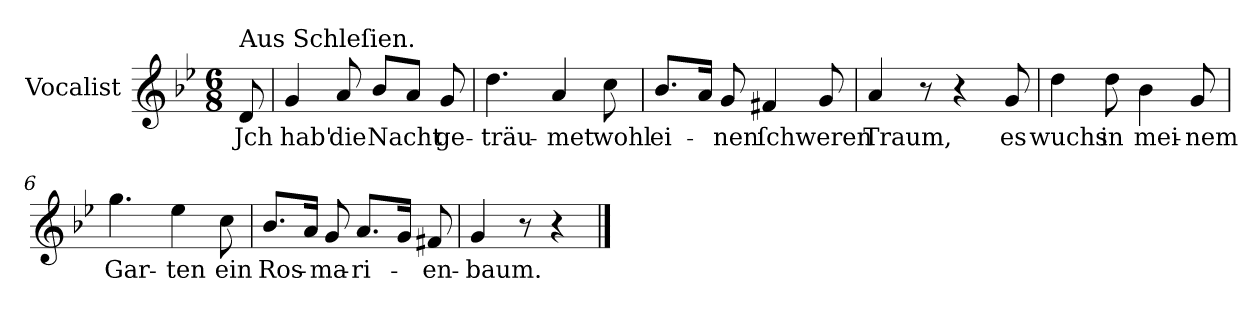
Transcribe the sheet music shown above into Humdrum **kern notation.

**kern	**text
*part1	*part1
*staff1	*staff1
*I"Vocalist	*
*k[b-e-]	*
*g:	*
*M6/8	*
=	=
!LO:TX:a:t=Aus Schleſien.	!
8d	Jch
=1	=1
4g	hab'
8a	die
8b-L	Nacht
8aJ	.
8g	ge-
=2	=2
4.dd	-träu-
4a	-met
8cc	wohl
=3	=3
8.b-L	ei-
16aJk	.
8g	-nen
4f#X	ſchweren
8g	.
=4	=4
4a	Traum,
8r	.
4r	.
8g	es
=5	=5
4dd	wuchs
8dd	in
4b-	mei-
8g	-nem
=6	=6
4.gg	Gar-
4ee-	-ten
8cc	ein
=7	=7
8.b-L	Ros-
16aJk	.
8g	-ma-
8.aL	-ri-
16gJk	.
8f#X	-en-
=8	=8
4g	-baum.
8r	.
4r	.
==	==
*-	*-
